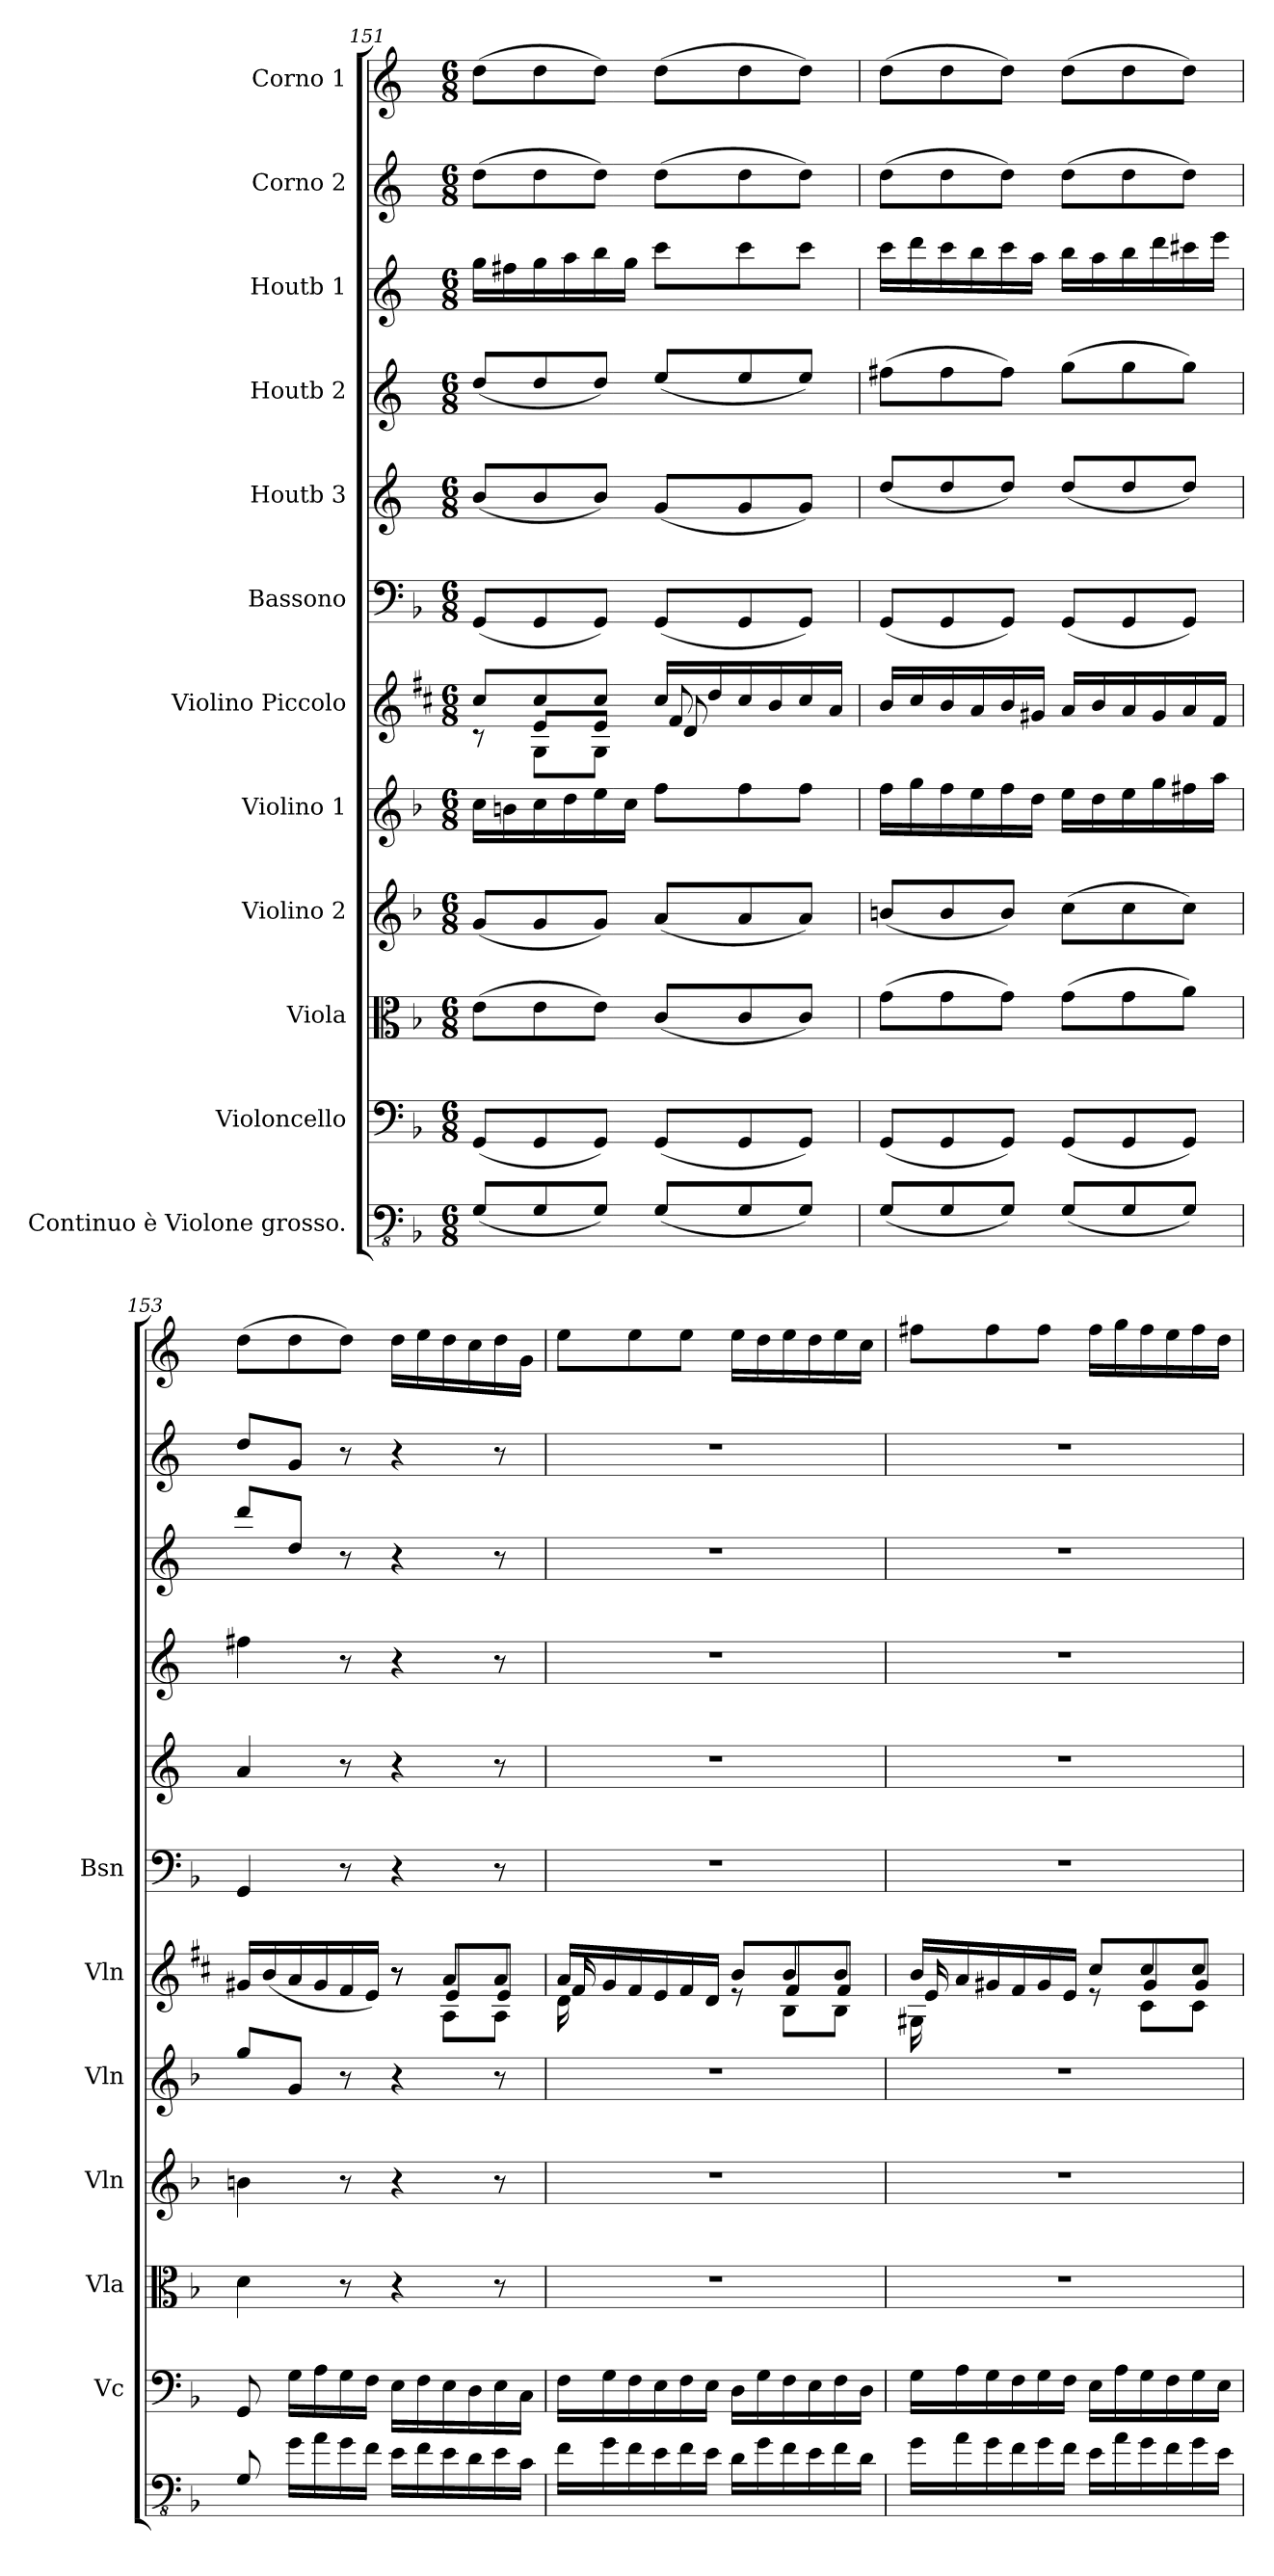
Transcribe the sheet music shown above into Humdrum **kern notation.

**kern	**kern	**kern	**kern	**kern	**kern	**kern	**kern	**kern	**kern	**kern	**kern
*part12	*part11	*part10	*part9	*part8	*part7	*part6	*part5	*part4	*part3	*part2	*part1
*staff12	*staff11	*staff10	*staff9	*staff8	*staff7	*staff6	*staff5	*staff4	*staff3	*staff2	*staff1
*I"Continuo è Violone grosso.	*I"Violoncello	*I"Viola	*I"Violino 2	*I"Violino 1	*I"Violino Piccolo	*I"Bassono	*I"Houtb 3	*I"Houtb 2	*I"Houtb 1	*I"Corno 2	*I"Corno 1
*	*I'Vc	*I'Vla	*I'Vln	*I'Vln	*I'Vln	*I'Bsn	*	*	*	*	*
!!LO:PB:g=z
*clefFv4	*clefF4	*clefC3	*clefG2	*clefG2	*clefG2	*clefF4	*clefG2	*clefG2	*clefG2	*clefG2	*clefG2
*ITrd7c12	*	*	*	*	*ITrd-2c-3	*	*ITrd4c7	*ITrd4c7	*ITrd4c7	*ITrd4c7	*ITrd4c7
*k[b-]	*k[b-]	*k[b-]	*k[b-]	*k[b-]	*k[b-]	*k[b-]	*k[b-]	*k[b-]	*k[b-]	*k[b-]	*k[b-]
*M6/8	*M6/8	*M6/8	*M6/8	*M6/8	*M6/8	*M6/8	*M6/8	*M6/8	*M6/8	*M6/8	*M6/8
=151	=151	=151	=151	=151	=151	=151	=151	=151	=151	=151	=151
*	*	*	*	*	*^	*	*	*	*	*	*
*	*	*	*	*	*	*^	*	*	*	*	*	*
(8GGG/L	(8GG/L	(8e\L	(8g/L	16cc\LL	8ee/L	8r	8ryy	(8GG/L	(8e/L	(8g/L	16cc\LL	(8g\L	(8g\L
.	.	.	.	16bn\	.	.	.	.	.	.	16bn\	.	.
8GGG/	8GG/	8e\	8g/	16cc\	8ee/	8g/L	8B-\L	8GG/	8e/	8g/	16cc\	8g\	8g\
.	.	.	.	16dd\	.	.	.	.	.	.	16dd\	.	.
8GGG/J)	8GG/J)	8e\J)	8g/J)	16ee\	8ee/J	8g/J	8B-\J	8GG/J)	8e/J)	8g/J)	16ee\	8g\J)	8g\J)
.	.	.	.	16cc\JJ	.	.	.	.	.	.	16cc\JJ	.	.
(8GGG/L	(8GG/L	(8c/L	(8a/L	8ff\L	16ee/LL	8a/	8f/	(8GG/L	(8c/L	(8a/L	8ff\L	(8g\L	(8g\L
.	.	.	.	.	16ff/	.	.	.	.	.	.	.	.
8GGG/	8GG/	8c/	8a/	8ff\	16ee/	4ryy	4ryy	8GG/	8c/	8a/	8ff\	8g\	8g\
.	.	.	.	.	16dd/	.	.	.	.	.	.	.	.
8GGG/J)	8GG/J)	8c/J)	8a/J)	8ff\J	16ee/	.	.	8GG/J)	8c/J)	8a/J)	8ff\J	8g\J)	8g\J)
.	.	.	.	.	16cc/JJ	.	.	.	.	.	.	.	.
*	*	*	*	*	*v	*v	*v	*	*	*	*	*	*
=152	=152	=152	=152	=152	=152	=152	=152	=152	=152	=152	=152
(8GGG/L	(8GG/L	(8g\L	(8bn/L	16ff\LL	16dd/LL	(8GG/L	(8g/L	(8bn\L	16ff\LL	(8g\L	(8g\L
.	.	.	.	16gg\	16ee/	.	.	.	16gg\	.	.
8GGG/	8GG/	8g\	8b/	16ff\	16dd/	8GG/	8g/	8b\	16ff\	8g\	8g\
.	.	.	.	16ee\	16cc/	.	.	.	16ee\	.	.
8GGG/J)	8GG/J)	8g\J)	8b/J)	16ff\	16dd/	8GG/J)	8g/J)	8b\J)	16ff\	8g\J)	8g\J)
.	.	.	.	16dd\JJ	16bn/JJ	.	.	.	16dd\JJ	.	.
(8GGG/L	(8GG/L	(8g\L	(8cc\L	16ee\LL	16cc/LL	(8GG/L	(8g/L	(8cc\L	16ee\LL	(8g\L	(8g\L
.	.	.	.	16dd\	16dd/	.	.	.	16dd\	.	.
8GGG/	8GG/	8g\	8cc\	16ee\	16cc/	8GG/	8g/	8cc\	16ee\	8g\	8g\
.	.	.	.	16gg\	16b/	.	.	.	16gg\	.	.
8GGG/J)	8GG/J)	8a\J)	8cc\J)	16ff#X\	16cc/	8GG/J)	8g/J)	8cc\J)	16ff#X\	8g\J)	8g\J)
.	.	.	.	16aa\JJ	16a/JJ	.	.	.	16aa\JJ	.	.
=153	=153	=153	=153	=153	=153	=153	=153	=153	=153	=153	=153
*	*	*	*	*	*^	*	*	*	*	*	*
*	*	*	*	*	*	*^	*	*	*	*	*	*
8GGG/	8GG/	4d\	4bn\	8gg\L	16bn/LL	4.ryy	4.ryy	4GG/	4d/	4bn\	8gg\L	8g\L	(8g\L
.	.	.	.	.	(16dd/	.	.	.	.	.	.	.	.
16GG\LL	16G\LL	.	.	8g/J	16cc/	.	.	.	.	.	8g/J	8c/J	8g\
16AA\	16A\	.	.	.	16b/	.	.	.	.	.	.	.	.
16GG\	16G\	8r	8r	8r	16a/	.	.	8r	8r	8r	8r	8r	8g\J)
16FF\JJ	16F\JJ	.	.	.	16g/JJ)	.	.	.	.	.	.	.	.
16EE\LL	16E\LL	4r	4r	4r	8r	8r	8r	4r	4r	4r	4r	4r	16g\LL
16FF\	16F\	.	.	.	.	.	.	.	.	.	.	.	16a\
16EE\	16E\	.	.	.	8cc/L	8g/L	8c\L	.	.	.	.	.	16g\
16DD\	16D\	.	.	.	.	.	.	.	.	.	.	.	16f\
16EE\	16E\	8r	8r	8r	8cc/J	8g/J	8c\J	8r	8r	8r	8r	8r	16g\
16CC\JJ	16C\JJ	.	.	.	.	.	.	.	.	.	.	.	16c\JJ
=154	=154	=154	=154	=154	=154	=154	=154	=154	=154	=154	=154	=154	=154
16FF\LL	16F\LL	2.r	2.r	2.r	16cc/LL	16a/	16f\	2.r	2.r	2.r	2.r	2.r	8a\L
16GG\	16G\	.	.	.	16b-/	16ryy	4..ryy	.	.	.	.	.	.
16FF\	16F\	.	.	.	16a/	16ryy@	.	.	.	.	.	.	8a\
16EE\	16E\	.	.	.	16g/	16ryy@	.	.	.	.	.	.	.
16FF\	16F\	.	.	.	16a/	16ryy@	.	.	.	.	.	.	8a\J
16EE\JJ	16E\JJ	.	.	.	16f/JJ	16ryy@	.	.	.	.	.	.	.
16DD\LL	16D\LL	.	.	.	8dd/L	8r	.	.	.	.	.	.	16a\LL
16GG\	16G\	.	.	.	.	.	.	.	.	.	.	.	16g\
16FF\	16F\	.	.	.	8dd/	8a/L	8d\L	.	.	.	.	.	16a\
16EE\	16E\	.	.	.	.	.	.	.	.	.	.	.	16g\
16FF\	16F\	.	.	.	8dd/J	8a/J	8d\J	.	.	.	.	.	16a\
16DD\JJ	16D\JJ	.	.	.	.	.	.	.	.	.	.	.	16f\JJ
=155	=155	=155	=155	=155	=155	=155	=155	=155	=155	=155	=155	=155	=155
16GG\LL	16G\LL	2.r	2.r	2.r	16dd/LL	16g/	16Bn\	2.r	2.r	2.r	2.r	2.r	8bn\L
16AA\	16A\	.	.	.	16cc/	16ryy	4..ryy	.	.	.	.	.	.
16GG\	16G\	.	.	.	16bn/	16ryy@	.	.	.	.	.	.	8b\
16FF\	16F\	.	.	.	16a/	16ryy@	.	.	.	.	.	.	.
16GG\	16G\	.	.	.	16b/	16ryy@	.	.	.	.	.	.	8b\J
16FF\JJ	16F\JJ	.	.	.	16g/JJ	16ryy@	.	.	.	.	.	.	.
16EE\LL	16E\LL	.	.	.	8ee/L	8r	.	.	.	.	.	.	16b\LL
16AA\	16A\	.	.	.	.	.	.	.	.	.	.	.	16cc\
16GG\	16G\	.	.	.	8ee/	8b/L	8e\L	.	.	.	.	.	16b\
16FF\	16F\	.	.	.	.	.	.	.	.	.	.	.	16a\
16GG\	16G\	.	.	.	8ee/J	8b/J	8e\J	.	.	.	.	.	16b\
16EE\JJ	16E\JJ	.	.	.	.	.	.	.	.	.	.	.	16g\JJ
*	*	*	*	*	*v	*v	*v	*	*	*	*	*	*
=	=	=	=	=	=	=	=	=	=	=	=
*-	*-	*-	*-	*-	*-	*-	*-	*-	*-	*-	*-
